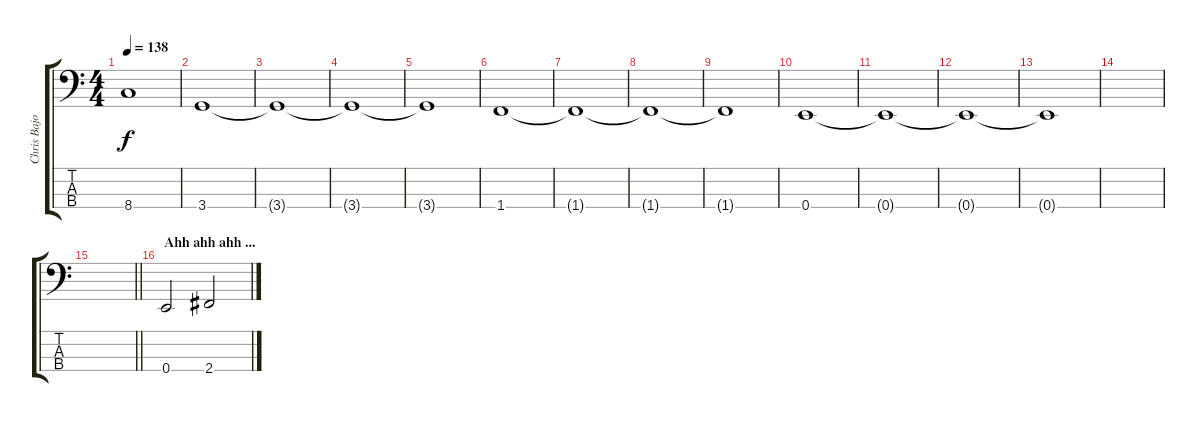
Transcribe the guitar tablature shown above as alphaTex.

\track ("Chris Bajo" "Chris Bajo") {instrument electricbasspick}
\staff {score tabs}
\tuning (G2 D2 A1 E1) {hide}
\ts (4 4)
\tempo 138
\clef f4
\ks c
8.4{t}.1{dy f} |
3.4.1 |
3.4{t}.1 |
3.4{t}.1 |
3.4{t}.1 |
1.4.1 |
1.4{t}.1 |
1.4{t}.1 |
1.4{t}.1 |
0.4.1 |
0.4{t}.1 |
0.4{t}.1 |
0.4{t}.1 |
|
\barLineRight lightlight
|
\section ("" " Ahh ahh ahh ...")
0.4.2 2.4.2
